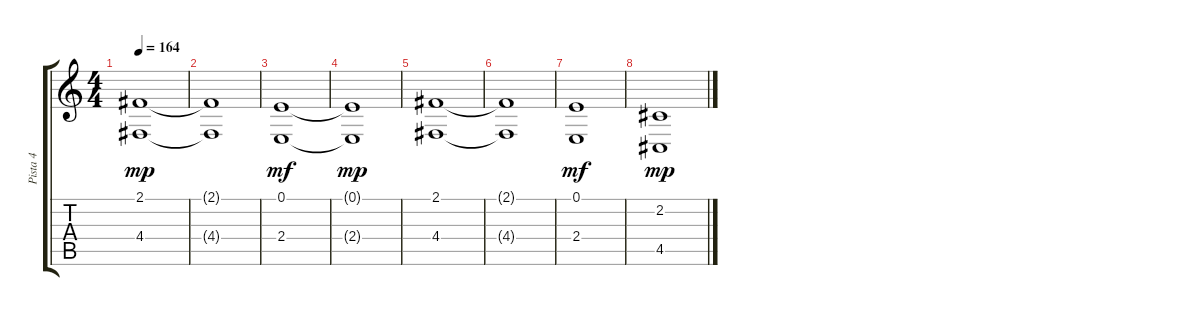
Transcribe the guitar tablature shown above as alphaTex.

\track ("Pista 4" "Pista 4") {instrument drawbarorgan}
\staff {score tabs}
\tuning (E4 B3 G3 D3 A2 E2) {hide}
\ts (4 4)
\tempo 164
\clef g2
\ks c
(2.1 4.4).1{dy mp} |
(2.1{t} 4.4{t}).1 |
(0.1 2.4).1{dy mf} |
(0.1{t} 2.4{t}).1{dy mp} |
(2.1 4.4).1 |
(2.1{t} 4.4{t}).1 |
(0.1 2.4).1{dy mf} |
(2.2 4.5).1{dy mp}
